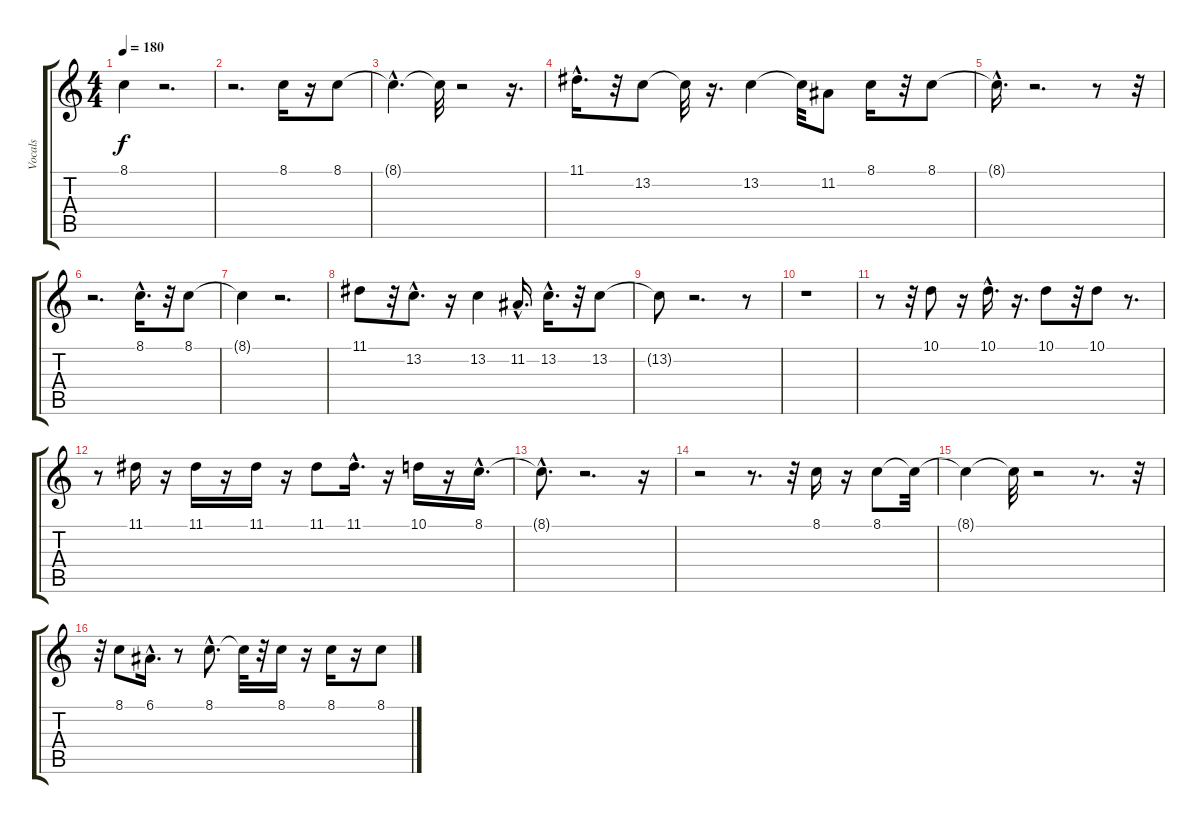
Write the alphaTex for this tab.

\track ("Vocals" "Vocals") {instrument lead6voice}
\staff {score tabs}
\tuning (E4 B3 G3 D3 A2 E2) {hide}
\ts (4 4)
\tempo 180
\clef g2
\ks c
8.1{t}.4{dy f} r.2{d} |
r.2{d} 8.1.16 r.16 8.1.8 |
8.1{hac t}.4{d} 8.1{t}.32 r.2 r.16{d} |
11.1{hac}.16{d} r.32 13.2.8 13.2{t}.32 r.16{d} 13.2.4 13.2{t}.32 11.2.8 8.1.16 r.32 8.1.8 |
8.1{hac t}.16{d} r.2{d} r.8 r.32 |
r.2{d} 8.1{hac}.16{d} r.32 8.1.8 |
8.1{t}.4 r.2{d} |
11.1.8 r.32 13.2{hac}.8{d} r.16 13.2.4 11.2{hac}.16{d} 13.2{hac}.16{d} r.32 13.2.8 |
13.2{t}.8 r.2{d} r.8 |
r.1 |
r.8 r.32 10.1.8 r.16 10.1{hac}.16{d} r.16{d} 10.1.8 r.32 10.1.8 r.8{d} |
r.8 11.1.16 r.16 11.1.16 r.16 11.1.16 r.16 11.1.8 11.1{hac}.16{d} r.16 10.1.16 r.16 8.1{hac}.16{d} |
8.1{hac t}.8{d} r.2{d} r.16 |
r.2 r.8{d} r.32 8.1.16 r.16 8.1.8 8.1{t}.32 |
8.1{t}.4 8.1{t}.32 r.2 r.8{d} r.32 |
r.32 8.1.8 6.1{hac}.16{d} r.8 8.1{hac}.8{d} 8.1{t}.32 r.32 8.1.16 r.16 8.1.16 r.16 8.1.8
